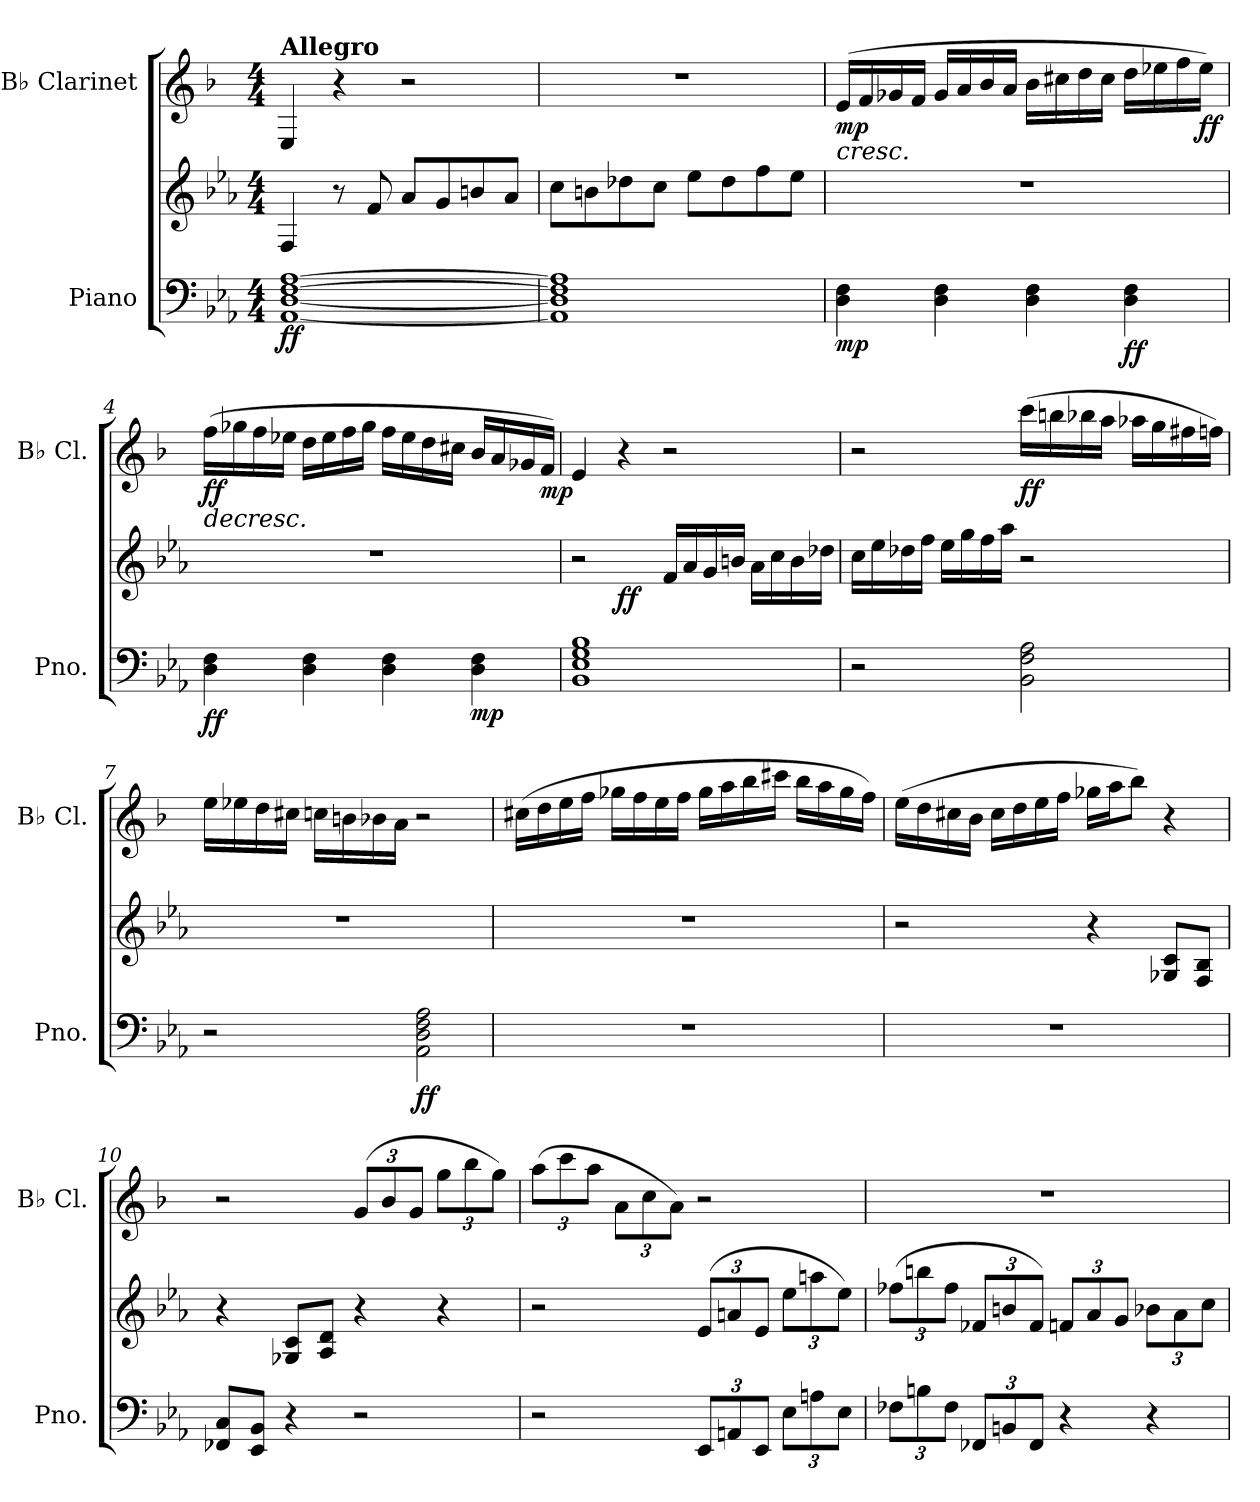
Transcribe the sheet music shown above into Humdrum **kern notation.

**kern	**kern	**dynam	**kern	**dynam
*part2	*part2	*part2	*part1	*part1
*staff3	*staff2	*staff2/3	*staff1	*staff1
*I"Piano	*	*	*I"B♭ Clarinet	*
*I'Pno.	*	*	*I'B♭ Cl.	*
*clefF4	*clefG2	*	*clefG2	*
*	*	*	*ITrd1c2	*
*k[b-e-a-]	*k[b-e-a-]	*	*k[b-e-a-]	*
*M4/4	*M4/4	*	*M4/4	*
=1	=1	=1	=1	=1
!	!	!	!LO:TX:a:B:t=Allegro	!
!	!	!LO:DY:b=2	!	!
[1AA- [1D [1F [1A-	4F/	ff	4D/	.
.	8r	.	4r	.
.	8f/	.	.	.
.	8a-/L	.	2r	.
.	8g/	.	.	.
.	8bn/	.	.	.
.	8a-/J	.	.	.
=2	=2	=2	=2	=2
1AA-] 1D] 1F] 1A-]	8cc\L	.	1r	.
.	8bn\	.	.	.
.	8dd-X\	.	.	.
.	8cc\J	.	.	.
.	8ee-\L	.	.	.
.	8dd-\	.	.	.
.	8ff\	.	.	.
.	8ee-\J	.	.	.
=3	=3	=3	=3	=3
!	!	!LO:DY:b=2	!	!LO:HP:b
!	!	!	!	!LO:DY:n=1:b
4D\ 4F\	1r	mp	(>16d/LL	< mp
.	.	.	16e-/	.
.	.	.	16f-X/	.
.	.	.	16e-/JJ	.
4D\ 4F\	.	.	16f-/LL	.
.	.	.	16g/	.
.	.	.	16a-/	.
.	.	.	16g/JJ	.
4D\ 4F\	.	.	16a-\LL	.
.	.	.	16bn\	.
.	.	.	16cc\	.
.	.	.	16b\JJ	.
!	!	!LO:DY:b=2	!	!
4D\ 4F\	.	ff	16cc\LL	.
.	.	.	16dd-X\	.
.	.	.	16ee-\	.
!	!	!	!	!LO:DY:n=2:b
.	.	.	16dd-\JJ)	ff
.	.	.	.	[
!!LO:LB:g=z
=4	=4	=4	=4	=4
!	!	!LO:DY:b=2	!	!LO:HP:b
!	!	!	!	!LO:DY:n=1:b
4D\ 4F\	1r	ff	(>16ee-\LL	> ff
.	.	.	16ff-X\	.
.	.	.	16ee-\	.
.	.	.	16dd-X\JJ	.
4D\ 4F\	.	.	16cc\LL	.
.	.	.	16dd-\	.
.	.	.	16ee-\	.
.	.	.	16ff-\JJ	.
4D\ 4F\	.	.	16ee-\LL	.
.	.	.	16dd-\	.
.	.	.	16cc\	.
.	.	.	16bn\JJ	.
!	!	!LO:DY:b=2	!	!
4D\ 4F\	.	mp	16a-/LL	.
.	.	.	16g/	.
.	.	.	16f-X/	.
!	!	!	!	!LO:DY:n=2:b
.	.	.	16e-/JJ)	mp
.	.	.	.	]
=5	=5	=5	=5	=5
*	*^	*	*	*
1BB- 1E- 1G 1B-	2r	4ryy	.	4d/	.
!	!	!	!LO:DY:b	!	!
.	.	2.ryy	ff	4r	.
.	16f/LL	.	.	2r	.
.	16a-/	.	.	.	.
.	16g/	.	.	.	.
.	16bn/JJ	.	.	.	.
.	16a-\LL	.	.	.	.
.	16cc\	.	.	.	.
.	16b\	.	.	.	.
.	16dd-X\JJ	.	.	.	.
*	*v	*v	*	*	*
!!LO:LB:g=z
=6	=6	=6	=6	=6
2r	16cc\LL	.	2r	.
.	16ee-\	.	.	.
.	16dd-X\	.	.	.
.	16ff\JJ	.	.	.
.	16ee-\LL	.	.	.
.	16gg\	.	.	.
.	16ff\	.	.	.
.	16aa-\JJ	.	.	.
!	!	!	!	!LO:DY:b
2BB-\ 2F\ 2A-\	2r	.	(>16bb-\LL	ff
.	.	.	16aan\	.
.	.	.	16aa-X\	.
.	.	.	16gg\JJ	.
.	.	.	16gg-X\LL	.
.	.	.	16ff\	.
.	.	.	16een\	.
.	.	.	16ee-X\JJ)	.
=7	=7	=7	=7	=7
2r	1r	.	16dd\LL	.
.	.	.	16dd-X\	.
.	.	.	16cc\	.
.	.	.	16bn\JJ	.
.	.	.	16b-X\LL	.
.	.	.	16an\	.
.	.	.	16a-X\	.
.	.	.	16g\JJ	.
!	!	!LO:DY:b=2	!	!
2AA-\ 2D\ 2F\ 2A-\	.	ff	2r	.
!!LO:PB:g=z
=8	=8	=8	=8	=8
1r	1r	.	(>16bn\LL	.
.	.	.	16cc\	.
.	.	.	16dd\	.
.	.	.	16ee-\JJ	.
.	.	.	16ff-X\LL	.
.	.	.	16ee-\	.
.	.	.	16dd\	.
.	.	.	16ee-\JJ	.
.	.	.	16ff-\LL	.
.	.	.	16gg\	.
.	.	.	16aa-\	.
.	.	.	16bbn\JJ	.
.	.	.	16aa-\LL	.
.	.	.	16gg\	.
.	.	.	16ff-\	.
.	.	.	16ee-\JJ)	.
=9	=9	=9	=9	=9
1r	2r	.	(>16dd\LL	.
.	.	.	16cc\	.
.	.	.	16bn\	.
.	.	.	16a-\JJ	.
.	.	.	16b\LL	.
.	.	.	16cc\	.
.	.	.	16dd\	.
.	.	.	16ee-\JJ	.
.	4r	.	16ff-X\LL	.
.	.	.	16gg\J	.
.	.	.	8aa-\J)	.
.	8G-X/ 8c/L	.	4r	.
.	8F/ 8B-/J	.	.	.
!!LO:LB:g=z
=10	=10	=10	=10	=10
8FF-X/ 8C/L	4r	.	2r	.
8EE-/ 8BB-/J	.	.	.	.
4r	8G-X/ 8c/L	.	.	.
.	8A-/ 8d/J	.	.	.
*	*	*	*Xbrackettup	*
2r	4r	.	(>12f/L	.
.	.	.	12a-/	.
.	.	.	12f/J	.
.	4r	.	12ff\L	.
.	.	.	12aa-\	.
.	.	.	12ff\J)	.
=11	=11	=11	=11	=11
2r	2r	.	(>12gg\L	.
.	.	.	12bb-\	.
.	.	.	12gg\J	.
.	.	.	12g\L	.
.	.	.	12b-\	.
.	.	.	12g\J)	.
*Xbrackettup	*Xbrackettup	*	*	*
12EE-/L	(>12e-/L	.	2r	.
12AAn/	12an/	.	.	.
12EE-/J	12e-/J	.	.	.
12E-\L	12ee-\L	.	.	.
12An\	12aan\	.	.	.
12E-\J	12ee-\J)	.	.	.
=12	=12	=12	=12	=12
12F-X\L	(>12ff-X\L	.	1r	.
12Bn\	12bbn\	.	.	.
12F-\J	12ff-\J	.	.	.
12FF-X/L	12f-X/L	.	.	.
12BBn/	12bn/	.	.	.
12FF-/J	12f-/J)	.	.	.
4r	12fn/L	.	.	.
.	12a-/	.	.	.
.	12g/J	.	.	.
4r	12b-X\L	.	.	.
.	12a-\	.	.	.
.	12cc\J	.	.	.
=	=	=	=	=
*-	*-	*-	*-	*-
